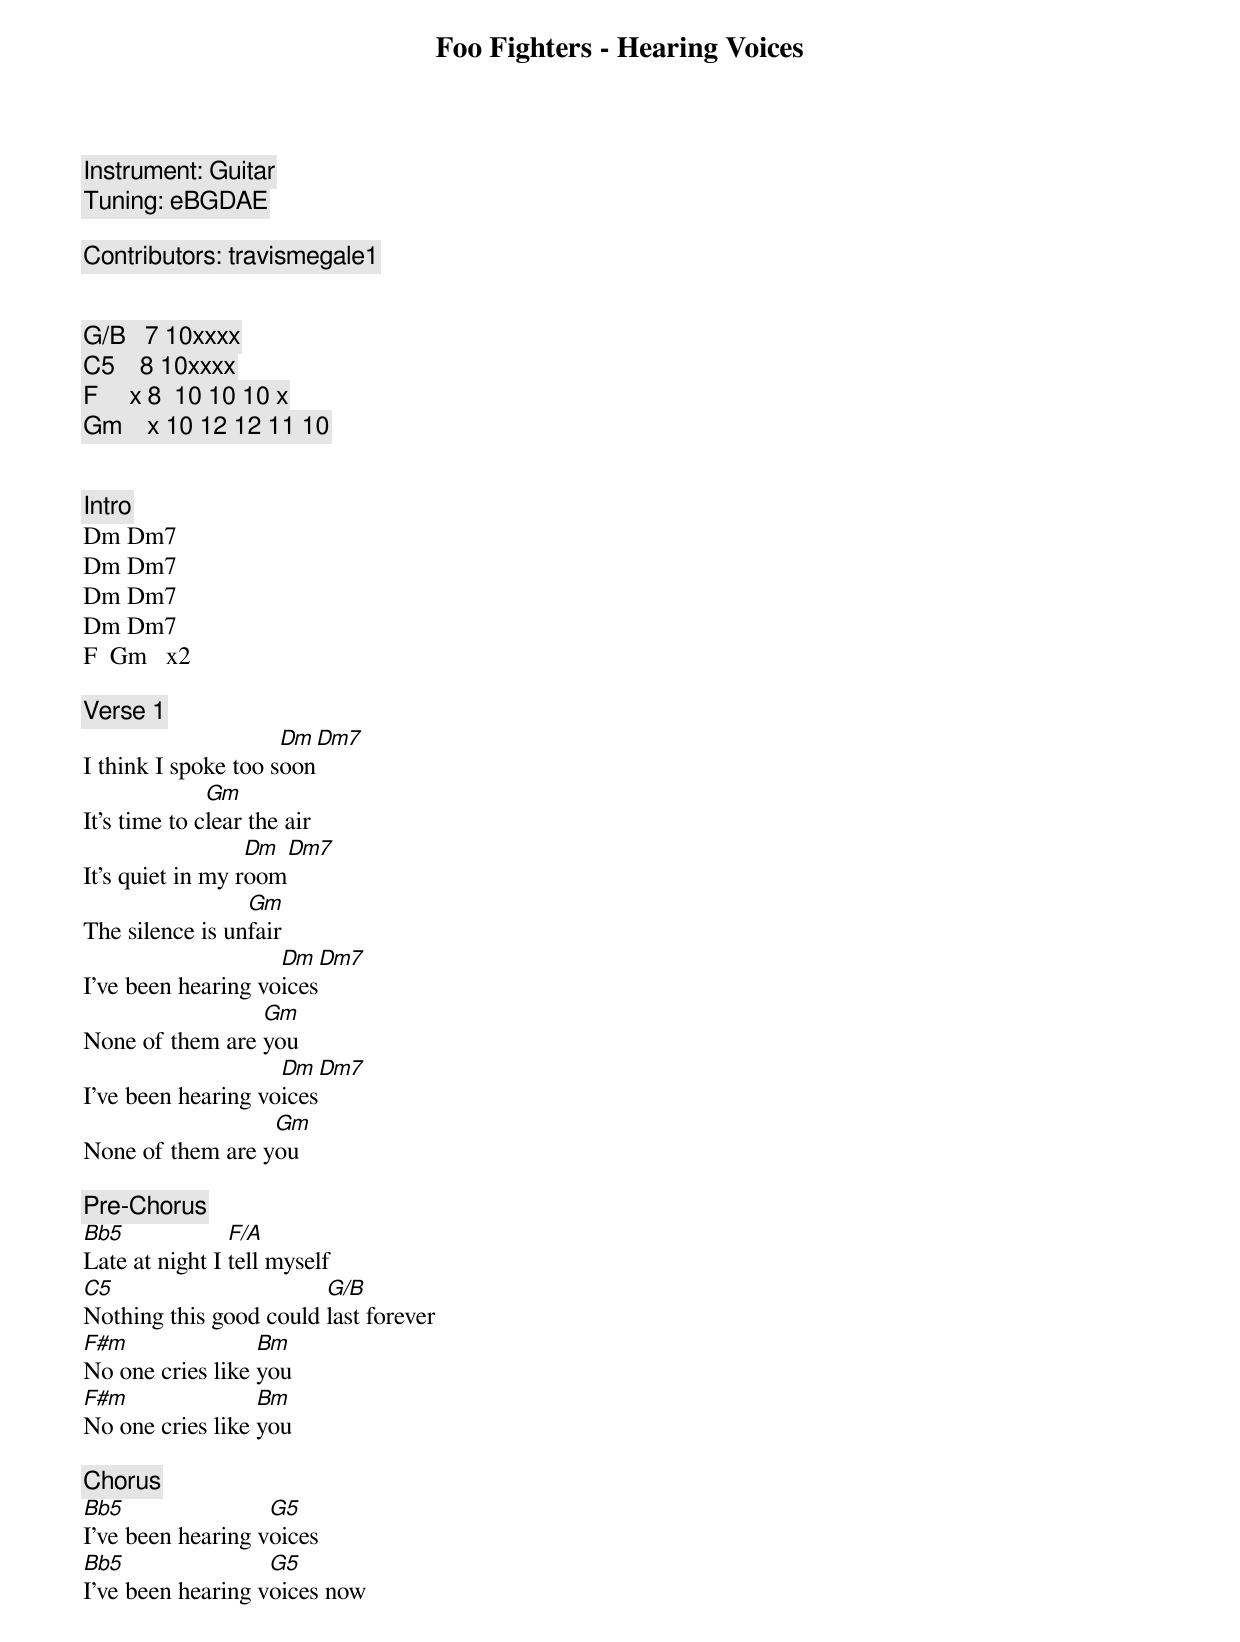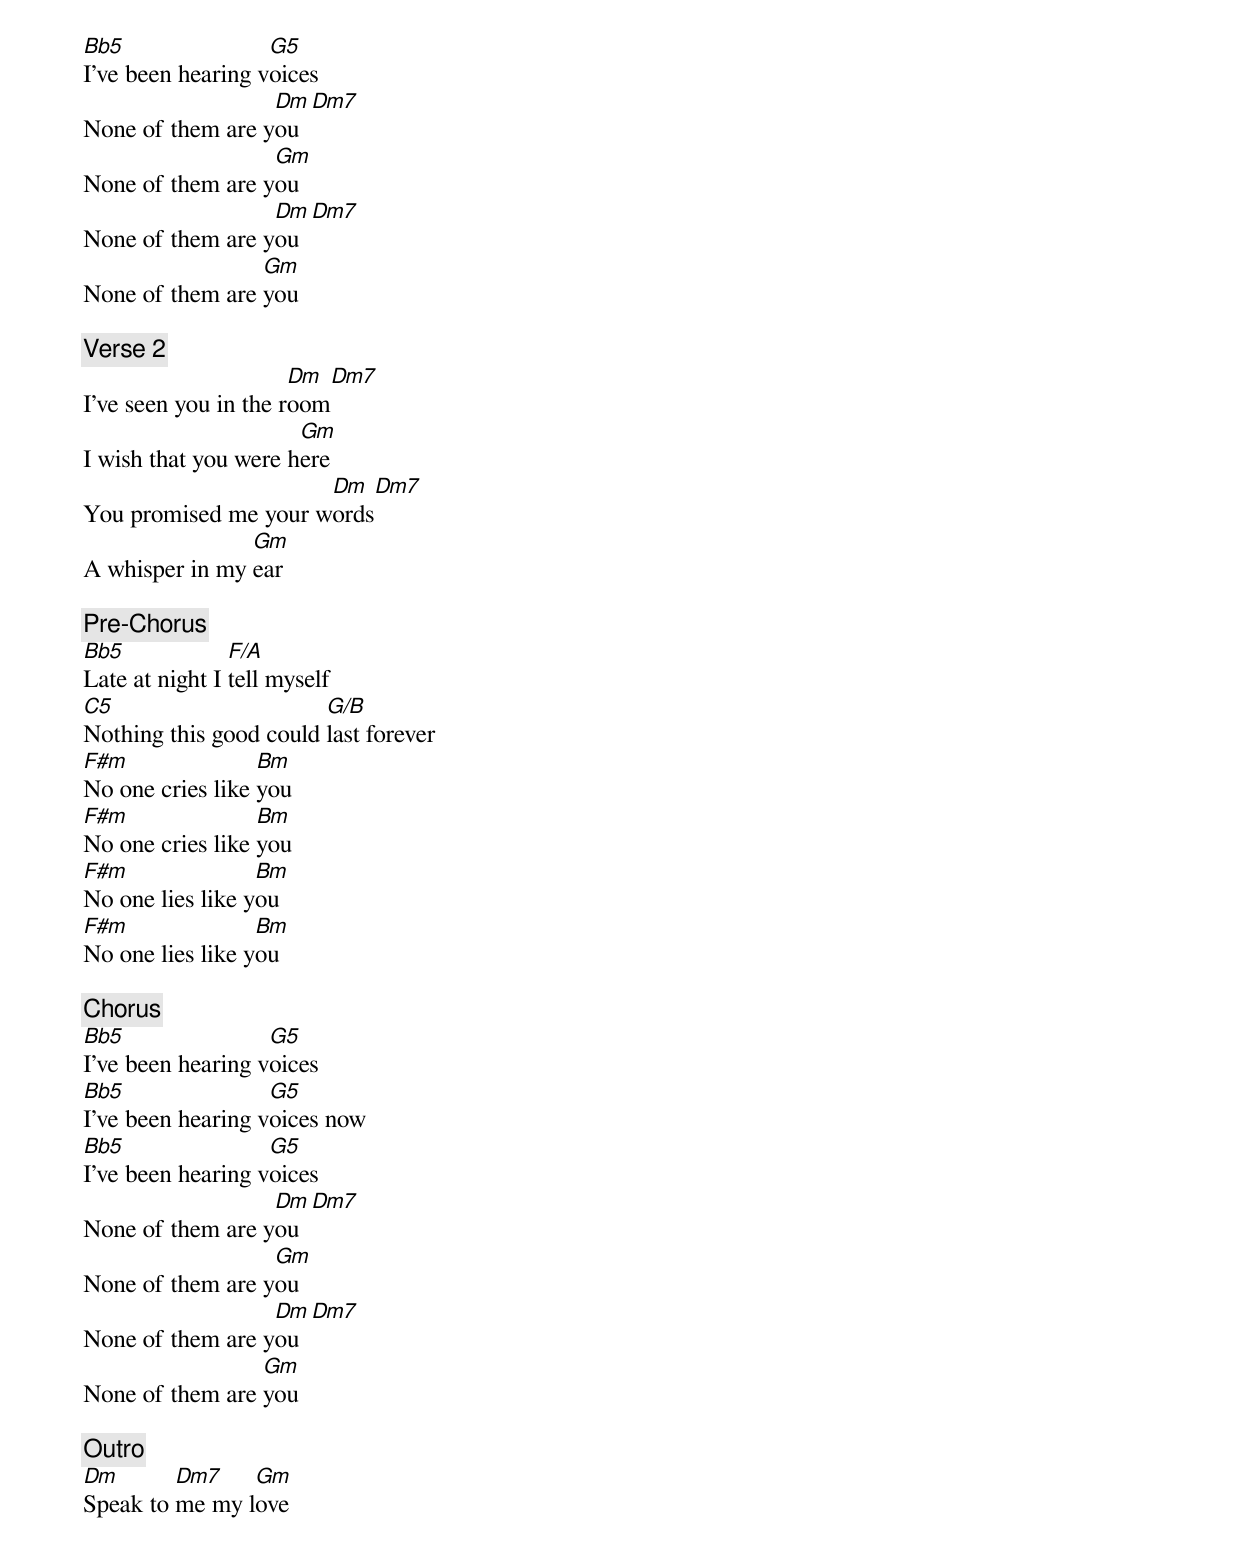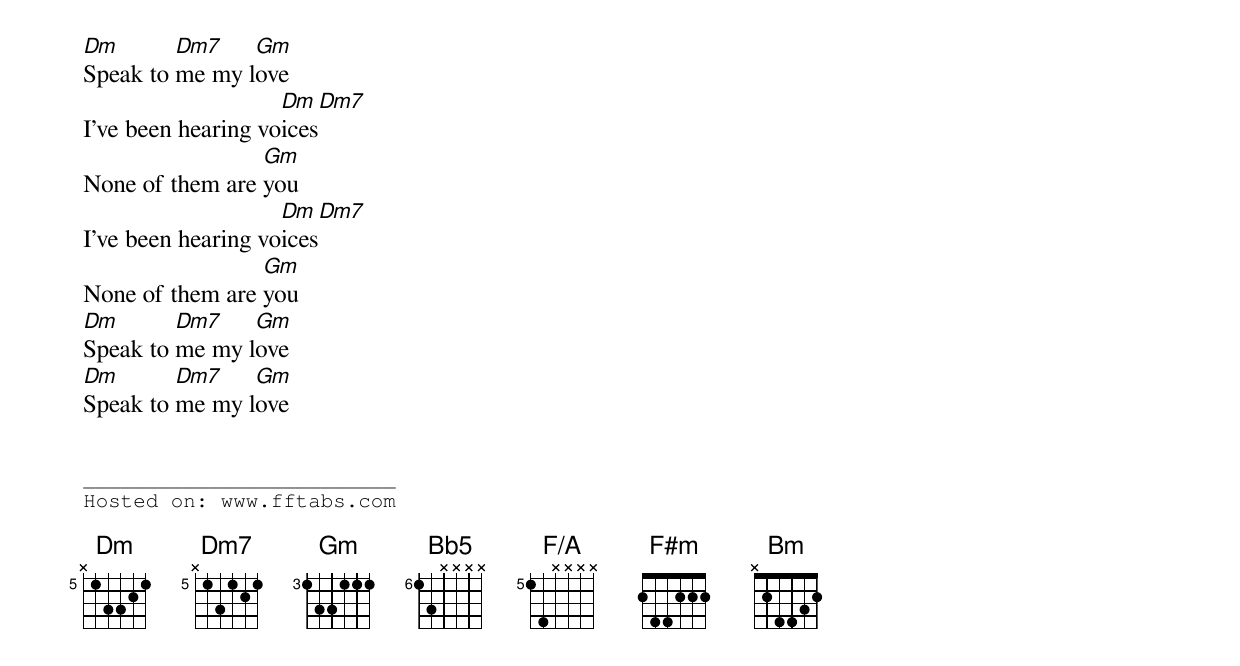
Foo Fighters - Hearing Voices

Album: 2023 - But Here We Are
Instrument: Guitar
Tuning: eBGDAE

Contributors: travismegale1


F/A   58xxxx
Bb5   68xxxx
G/B   7 10xxxx
C5    8 10xxxx
Dm    x57765
Dm7   x57565
F     x 8  10 10 10 x
Gm    x 10 12 12 11 10


[Intro]
Dm Dm7
Dm Dm7
Dm Dm7
Dm Dm7
F  Gm   x2

[Verse 1]
                     Dm  Dm7
I think I spoke too soon
              Gm
It's time to clear the air
                  Dm  Dm7
It's quiet in my room
                 Gm
The silence is unfair
                    Dm  Dm7
I've been hearing voices
                 Gm
None of them are you
                    Dm  Dm7
I've been hearing voices
                  Gm
None of them are you

[Pre-Chorus]
Bb5             F/A
Late at night I tell myself
C5                      G/B
Nothing this good could last forever
F#m               Bm
No one cries like you
F#m               Bm
No one cries like you

[Chorus]
Bb5                G5
I've been hearing voices
Bb5                G5
I've been hearing voices now
Bb5                G5
I've been hearing voices
                  Dm  Dm7
None of them arе you
                  Gm
None of them are you
                  Dm  Dm7
Nonе of them are you
                 Gm
None of them are you

[Verse 2]
                      Dm  Dm7
I've seen you in the room
                      Gm
I wish that you were here
                      Dm  Dm7
You promised me your words
                Gm
A whisper in my ear

[Pre-Chorus]
Bb5             F/A
Late at night I tell myself
C5                      G/B
Nothing this good could last forever
F#m               Bm
No one cries like you
F#m               Bm
No one cries like you
F#m               Bm
No one lies like you
F#m               Bm
No one lies like you

[Chorus]
Bb5                G5
I've been hearing voices
Bb5                G5
I've been hearing voices now
Bb5                G5
I've been hearing voices
                  Dm  Dm7
None of them arе you
                  Gm
None of them are you
                  Dm  Dm7
Nonе of them are you
                 Gm
None of them are you

[Outro]
Dm       Dm7    Gm
Speak to me my love
Dm       Dm7    Gm
Speak to me my love
                    Dm  Dm7
I've been hearing voices
                 Gm
None of them are you
                    Dm  Dm7
I've been hearing voices
                 Gm
None of them are you
Dm       Dm7    Gm
Speak to me my love
Dm       Dm7    Gm
Speak to me my love


_________________________
Hosted on: www.fftabs.com
